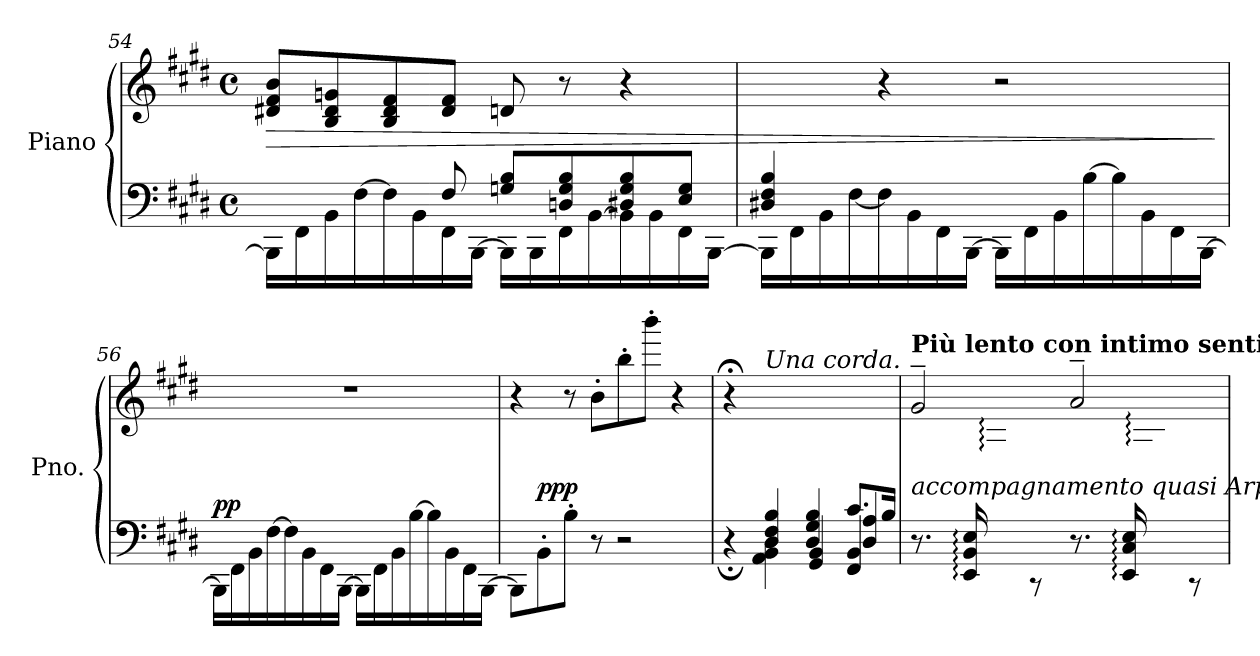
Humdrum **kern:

**kern	**kern	**dynam
*part1	*part1	*part1
*staff2	*staff1	*staff1/2
*I"Piano	*	*
*I'Pno.	*	*
!!LO:LB:g=z
*clefF4	*clefG2	*
*k[f#c#g#d#]	*k[f#c#g#d#]	*
*M4/4	*M4/4	*
*met(c)	*met(c)	*
=54	=54	=54
*^	*	*
!	!	!	!LO:HP:b
16BBB\LL]	4.ryy	8d#X/ 8f#/ 8b/L	>
16FF#\	.	.	.
16BB\	.	8B/ 8d#/ 8gn/	.
[16F#\	.	.	.
16F#\]	.	8B/ 8d#/ 8f#/	.
16BB\	.	.	.
16FF#\	8F#/	8d#/ 8f#/J	.
[16BBB\JJ	.	.	.
16BBB\LL]	8Gn/ 8B/L	8dn/	.
16BBB\	.	.	.
16FF#\	8Dn/ 8G/ 8B/	8r	.
[16BB\	.	.	.
16BB\]	8D#X/ 8G/ 8B/	4r	.
16BB\	.	.	.
16FF#\	8E/ 8G/J	.	.
[16BBB\JJ	.	.	.
=55	=55	=55	=55
4D#X/ 4F#/ 4B/	16BBB\LL]	4ryy	.
.	16FF#\	.	.
.	16BB\	.	.
.	[16F#\	.	.
2.ryy	16F#\]	4r	.
.	16BB\	.	.
.	16FF#\	.	.
.	[16BBB\JJ	.	.
.	16BBB\LL]	2r	.
.	16FF#\	.	.
.	16BB\	.	.
.	[16B\	.	.
.	16B\]	.	.
.	16BB\	.	.
.	16FF#\	.	.
.	[16BBB\JJ	.	.
*v	*v	*	*
.	.	]
=56	=56	=56
!	!	!LO:DY:a=2
16BBB\LL]	1r	pp
16FF#\	.	.
16BB\	.	.
[16F#\	.	.
16F#\]	.	.
16BB\	.	.
16FF#\	.	.
[16BBB\JJ	.	.
16BBB\LL]	.	.
16FF#\	.	.
16BB\	.	.
[16B\	.	.
16B\]	.	.
16BB\	.	.
16FF#\	.	.
[16BBB\JJ	.	.
=57	=57	=57
8BBB\L]	4r	.
!	!	!LO:DY:a=2
8BB'\	.	ppp
8B'\J	8r	.
8r	8b'\L	.
2r	8bb'\	.
.	8bbb'\J	.
.	4r	.
!!LO:PB:g=z
=58	=58	=58
*^	*	*
*	*^	*	*
4ryy	4r;<	2.ryy	4r;<	.
!	!	!	!LO:TX:a:i:t=Una corda.	!
4D#/ 4F#/ 4B/	4AA\ 4BB\ 4D#\	.	2.ryy	.
4D#/ 4G#/ 4B/	4GG#/ 4BB/	.	.	.
8.c#/L	4FF#/ 4BB/	4D#/ 4A/	.	.
16B/Jk	.	.	.	.
*v	*v	*v	*	*
=59	=59	=59
*	*^	*
!	!LO:TX:a:B:t=Più lento con intimo sentimento.	!	!
!LO:TX:a:i:t=accompagnamento quasi Arpa.	!	!	!
8.r	2g#~/	4ryy	.
16EE/: 16BB/: 16E/:KL	.	.	.
8ryy	.	8G#\: 8B\: 8e\:J	.
8rCC	.	4.ryy	.
8.r	2a~/	.	.
16EE/: 16C#/: 16E/:KL	.	.	.
8ryy	.	8A\: 8B\: 8e\:J	.
8rCC	.	8ryy	.
*	*v	*v	*
=	=	=
*-	*-	*-
